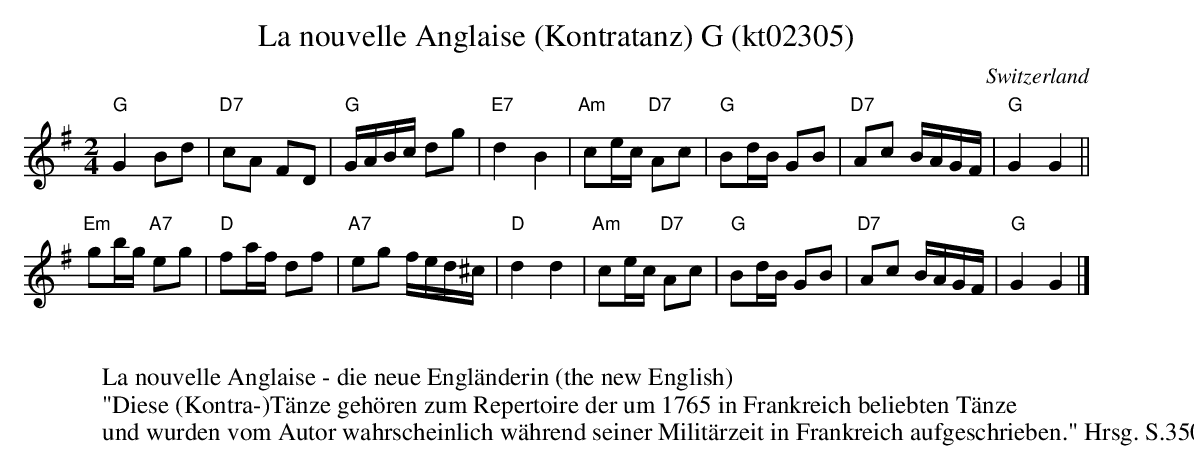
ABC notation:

X:1
T:La nouvelle Anglaise (Kontratanz) G (kt02305)
O:Switzerland
M:2/4
L:1/8
K:G major
"G"G2 Bd | "D7"cA FD | "G"G/A/B/c/ dg | "E7"d2B2 | "Am"ce/c/ "D7"Ac |  "G"Bd/B/ GB | "D7"Ac B/A/G/F/ | "G"G2G2 ||
 "Em"gb/g/ "A7"eg | "D"fa/f/ df | "A7"eg f/e/d/^c/ | "D"d2d2 | "Am"ce/c/ "D7"Ac | "G"Bd/B/ GB | "D7"Ac B/A/G/F/ | "G"G2G2 |]
W:
W: La nouvelle Anglaise - die neue Engländerin (the new English)
W:"Diese (Kontra-)Tänze gehören zum Repertoire der um 1765 in Frankreich beliebten Tänze
W:und wurden vom Autor wahrscheinlich während seiner Militärzeit in Frankreich aufgeschrieben." Hrsg. S.350
